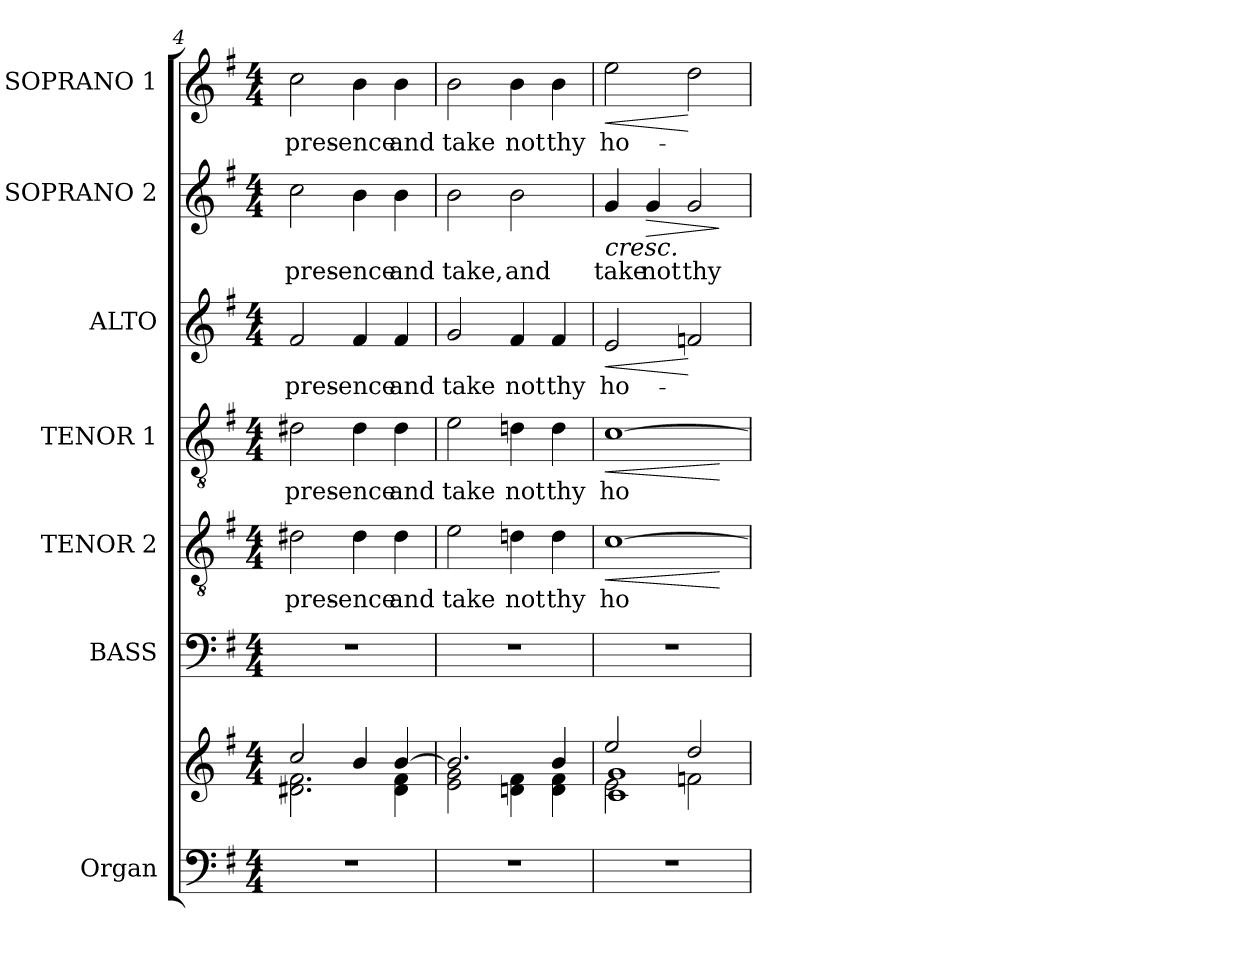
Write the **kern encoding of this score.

**kern	**kern	**kern	**kern	**text	**dynam	**kern	**text	**dynam	**kern	**text	**dynam	**kern	**text	**dynam	**kern	**text	**dynam
*part7	*part7	*part6	*part5	*part5	*part5	*part4	*part4	*part4	*part3	*part3	*part3	*part2	*part2	*part2	*part1	*part1	*part1
*staff8	*staff7	*staff6	*staff5	*staff5	*staff5	*staff4	*staff4	*staff4	*staff3	*staff3	*staff3	*staff2	*staff2	*staff2	*staff1	*staff1	*staff1
*I"Organ	*	*I"BASS	*I"TENOR 2	*	*	*I"TENOR 1	*	*	*I"ALTO	*	*	*I"SOPRANO 2	*	*	*I"SOPRANO 1	*	*
*I'Org.	*	*I'B.	*I'T2.	*	*	*I'T1.	*	*	*I'A.	*	*	*I'S2.	*	*	*I'S1.	*	*
*clefF4	*clefG2	*clefF4	*clefGv2	*	*	*clefGv2	*	*	*clefG2	*	*	*clefG2	*	*	*clefG2	*	*
*	*	*	*ITrd7c12	*	*	*ITrd7c12	*	*	*	*	*	*	*	*	*	*	*
*k[f#]	*k[f#]	*k[f#]	*k[f#]	*	*	*k[f#]	*	*	*k[f#]	*	*	*k[f#]	*	*	*k[f#]	*	*
*G:	*G:	*G:	*G:	*	*	*G:	*	*	*G:	*	*	*G:	*	*	*G:	*	*
*M4/4	*M4/4	*M4/4	*M4/4	*	*	*M4/4	*	*	*M4/4	*	*	*M4/4	*	*	*M4/4	*	*
=4	=4	=4	=4	=4	=4	=4	=4	=4	=4	=4	=4	=4	=4	=4	=4	=4	=4
*	*^	*	*	*	*	*	*	*	*	*	*	*	*	*	*	*	*
!	!	!	!	!	!LO:LY:b:color=#000000	!	!	!	!	!	!	!	!	!	!	!	!	!
!	!	!	!	!	!	!	!	!LO:LY:b:color=#000000	!	!	!	!	!	!	!	!	!	!
!	!	!	!	!	!	!	!	!	!	!	!LO:LY:b:color=#000000	!	!	!	!	!	!	!
!	!	!	!	!	!	!	!	!	!	!	!	!	!	!LO:LY:b:color=#000000	!	!	!	!
!	!	!	!	!	!	!	!	!	!	!	!	!	!	!	!	!	!LO:LY:b:color=#000000	!
1r	2cci/	2.d#Xi\ 2.f#i	1r	2D#Xi\	pres-	.	2D#Xi\	pres-	.	2f#i/	pres-	.	2cci\	pres-	.	2cci\	pres-	.
!	!	!	!	!	!LO:LY:b:color=#000000	!	!	!	!	!	!	!	!	!	!	!	!	!
!	!	!	!	!	!	!	!	!LO:LY:b:color=#000000	!	!	!	!	!	!	!	!	!	!
!	!	!	!	!	!	!	!	!	!	!	!LO:LY:b:color=#000000	!	!	!	!	!	!	!
!	!	!	!	!	!	!	!	!	!	!	!	!	!	!LO:LY:b:color=#000000	!	!	!	!
!	!	!	!	!	!	!	!	!	!	!	!	!	!	!	!	!	!LO:LY:b:color=#000000	!
.	4bi/	.	.	4D#i\	-ence	.	4D#i\	-ence	.	4f#i/	-ence	.	4bi\	-ence	.	4bi\	-ence	.
!	!	!	!	!	!LO:LY:b:color=#000000	!	!	!	!	!	!	!	!	!	!	!	!	!
!	!	!	!	!	!	!	!	!LO:LY:b:color=#000000	!	!	!	!	!	!	!	!	!	!
!	!	!	!	!	!	!	!	!	!	!	!LO:LY:b:color=#000000	!	!	!	!	!	!	!
!	!	!	!	!	!	!	!	!	!	!	!	!	!	!LO:LY:b:color=#000000	!	!	!	!
!	!	!	!	!	!	!	!	!	!	!	!	!	!	!	!	!	!LO:LY:b:color=#000000	!
.	[4bi/	4d#i\ 4f#i	.	4D#i\	and	.	4D#i\	and	.	4f#i/	and	.	4bi\	and	.	4bi\	and	.
=5	=5	=5	=5	=5	=5	=5	=5	=5	=5	=5	=5	=5	=5	=5	=5	=5	=5	=5
!	!	!	!	!	!LO:LY:b:color=#000000	!	!	!	!	!	!	!	!	!	!	!	!	!
!	!	!	!	!	!	!	!	!LO:LY:b:color=#000000	!	!	!	!	!	!	!	!	!	!
!	!	!	!	!	!	!	!	!	!	!	!LO:LY:b:color=#000000	!	!	!	!	!	!	!
!	!	!	!	!	!	!	!	!	!	!	!	!	!	!LO:LY:b:color=#000000	!	!	!	!
!	!	!	!	!	!	!	!	!	!	!	!	!	!	!	!	!	!LO:LY:b:color=#000000	!
1r	2.bi/]	2ei\ 2gi	1r	2Ei\	take	.	2Ei\	take	.	2gi/	take	.	2bi\	take,	.	2bi\	take	.
!	!	!	!	!	!LO:LY:b:color=#000000	!	!	!	!	!	!	!	!	!	!	!	!	!
!	!	!	!	!	!	!	!	!LO:LY:b:color=#000000	!	!	!	!	!	!	!	!	!	!
!	!	!	!	!	!	!	!	!	!	!	!LO:LY:b:color=#000000	!	!	!	!	!	!	!
!	!	!	!	!	!	!	!	!	!	!	!	!	!	!LO:LY:b:color=#000000	!	!	!	!
!	!	!	!	!	!	!	!	!	!	!	!	!	!	!	!	!	!LO:LY:b:color=#000000	!
.	.	4dni\ 4f#i	.	4Dni\	not	.	4Dni\	not	.	4f#i/	not	.	2bi\	and	.	4bi\	not	.
!	!	!	!	!	!LO:LY:b:color=#000000	!	!	!	!	!	!	!	!	!	!	!	!	!
!	!	!	!	!	!	!	!	!LO:LY:b:color=#000000	!	!	!	!	!	!	!	!	!	!
!	!	!	!	!	!	!	!	!	!	!	!LO:LY:b:color=#000000	!	!	!	!	!	!	!
!	!	!	!	!	!	!	!	!	!	!	!	!	!	!	!	!	!LO:LY:b:color=#000000	!
.	4bi/	4di\ 4f#i	.	4Di\	thy	.	4Di\	thy	.	4f#i/	thy	.	.	.	.	4bi\	thy	.
=6	=6	=6	=6	=6	=6	=6	=6	=6	=6	=6	=6	=6	=6	=6	=6	=6	=6	=6
*	*	*^	*	*	*	*	*	*	*	*	*	*	*	*	*	*	*	*
!	!	!	!	!	!	!LO:LY:b:color=#000000	!LO:HP:b	!	!	!	!	!	!	!	!	!	!	!	!
!	!	!	!	!	!	!	!	!	!LO:LY:b:color=#000000	!LO:HP:b	!	!	!	!	!	!	!	!	!
!	!	!	!	!	!	!	!	!	!	!	!	!LO:LY:b:color=#000000	!LO:HP:b	!	!	!	!	!	!
!	!	!	!	!	!	!	!	!	!	!	!	!	!LO:HP:n=1:b	!	!	!	!	!	!
!	!	!	!	!	!	!	!	!	!	!	!	!	!	!	!LO:LY:b:color=#000000	!LO:HP:b	!	!	!
!	!	!	!	!	!	!	!	!	!	!	!	!	!	!	!	!	!	!LO:LY:b:color=#000000	!LO:HP:b
!	!	!	!	!	!	!	!	!	!	!	!	!	!	!	!	!	!	!	!LO:HP:n=1:b
1r	2eei/	2ei\	1ci 1gi	1r	[1Ci	ho-	<	[1Ci	ho-	<	2ei/	ho-	< >	4gi/	take	<	2eei\	ho-	< >
!	!	!	!	!	!	!	!	!	!	!	!	!	!	!	!LO:LY:b:color=#000000	!LO:HP:b	!	!	!
.	.	.	.	.	.	.	.	.	.	.	.	.	.	4gi/	not	>	.	.	.
!	!	!	!	!	!	!	!	!	!	!	!	!	!	!	!LO:LY:b:color=#000000	!	!	!	!
.	2ddi/	2fni\	.	.	.	.	.	.	.	.	2fni/	.	[	2gi/	thy	[	2ddi\	.	[
*	*v	*v	*v	*	*	*	*	*	*	*	*	*	*	*	*	*	*	*	*
.	.	.	.	.	[	.	.	[	.	.	]	.	.	]	.	.	]
=	=	=	=	=	=	=	=	=	=	=	=	=	=	=	=	=	=
*-	*-	*-	*-	*-	*-	*-	*-	*-	*-	*-	*-	*-	*-	*-	*-	*-	*-
